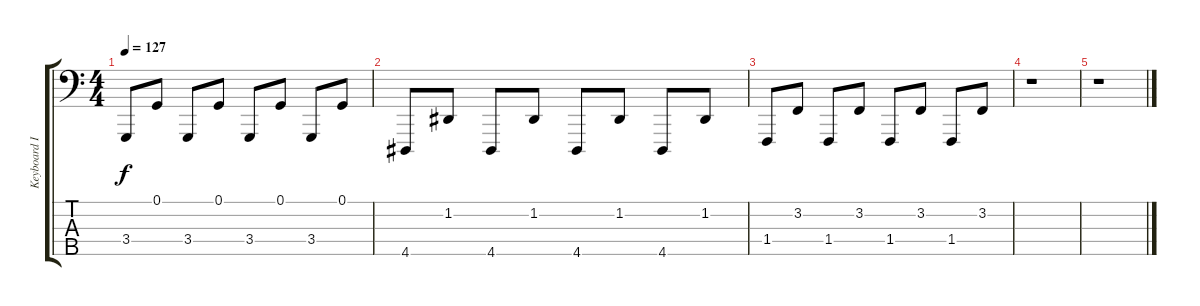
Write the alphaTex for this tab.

\track ("Keyboard II" "Keyboard I") {instrument lead8bassandlead}
\staff {score tabs}
\tuning (G2 D2 A1 E1 B0) {hide}
\ts (4 4)
\tempo 127
\clef f4
\ks c
3.4.8{dy f} 0.1.8 3.4.8 0.1.8 3.4.8 0.1.8 3.4.8 0.1.8 |
4.5.8 1.2.8 4.5.8 1.2.8 4.5.8 1.2.8 4.5.8 1.2.8 |
1.4.8 3.2.8 1.4.8 3.2.8 1.4.8 3.2.8 1.4.8 3.2.8 |
r.1 |
r.1
